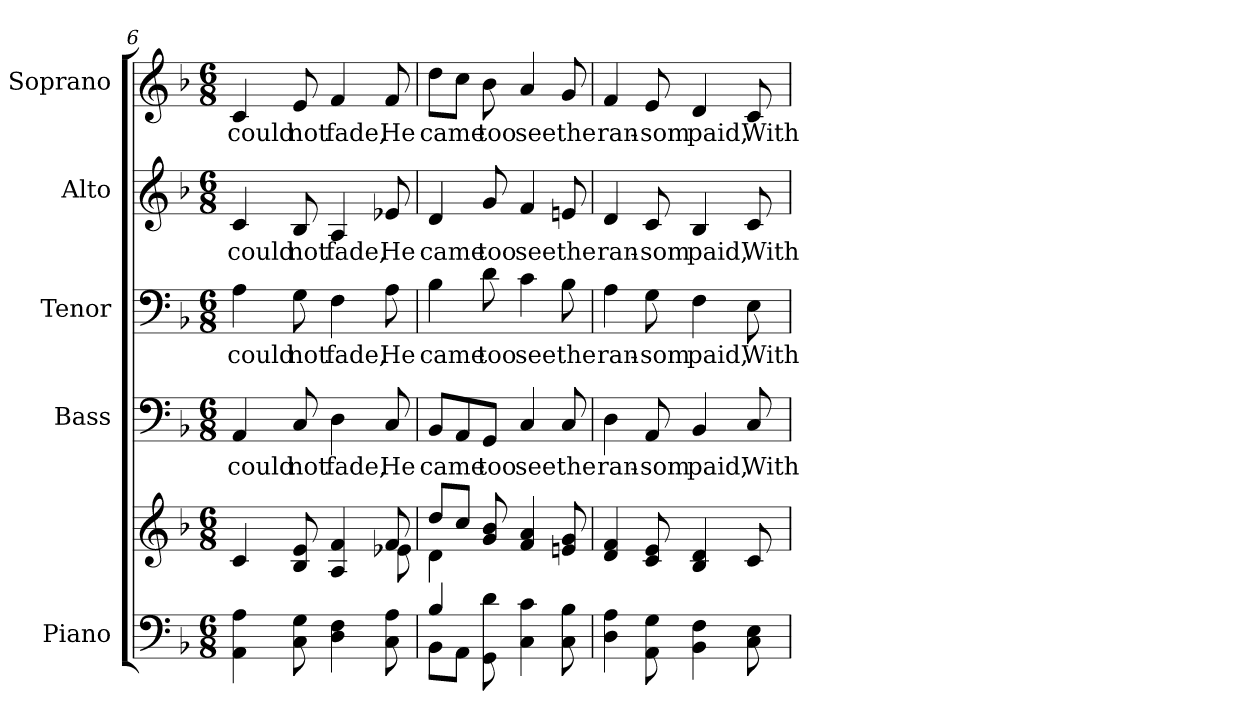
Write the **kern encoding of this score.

**kern	**kern	**kern	**text	**kern	**text	**kern	**text	**kern	**text
*part5	*part5	*part4	*part4	*part3	*part3	*part2	*part2	*part1	*part1
*staff6	*staff5	*staff4	*staff4	*staff3	*staff3	*staff2	*staff2	*staff1	*staff1
*I"Piano	*	*I"Bass	*	*I"Tenor	*	*I"Alto	*	*I"Soprano	*
*I'Pno.	*	*I'B.	*	*I'T.	*	*I'A.	*	*I'S.	*
*clefF4	*clefG2	*clefF4	*	*clefF4	*	*clefG2	*	*clefG2	*
*k[b-]	*k[b-]	*k[b-]	*	*k[b-]	*	*k[b-]	*	*k[b-]	*
*F:	*F:	*F:	*	*F:	*	*F:	*	*F:	*
*M6/8	*M6/8	*M6/8	*	*M6/8	*	*M6/8	*	*M6/8	*
=6	=6	=6	=6	=6	=6	=6	=6	=6	=6
*	*^	*	*	*	*	*	*	*	*
!	!	!	!	!LO:LY:b:color=#000000	!	!	!	!	!	!
!	!	!	!	!	!	!LO:LY:b:color=#000000	!	!	!	!
!	!	!	!	!	!	!	!	!LO:LY:b:color=#000000	!	!
!	!	!	!	!	!	!	!	!	!	!LO:LY:b:color=#000000
4AAi\ 4Ai	4ci/	4.ryy	4AAi/	could	4Ai\	could	4ci/	could	4ci/	could
!	!	!	!	!LO:LY:b:color=#000000	!	!	!	!	!	!
!	!	!	!	!	!	!LO:LY:b:color=#000000	!	!	!	!
!	!	!	!	!	!	!	!	!LO:LY:b:color=#000000	!	!
!	!	!	!	!	!	!	!	!	!	!LO:LY:b:color=#000000
8Ci\ 8Gi	8B-i/ 8ei	.	8Ci/	not	8Gi\	not	8B-i/	not	8ei/	not
!	!	!	!	!LO:LY:b:color=#000000	!	!	!	!	!	!
!	!	!	!	!	!	!LO:LY:b:color=#000000	!	!	!	!
!	!	!	!	!	!	!	!	!LO:LY:b:color=#000000	!	!
!	!	!	!	!	!	!	!	!	!	!LO:LY:b:color=#000000
4Di\ 4Fi	4Ai/ 4fi	8ryy	4Di\	fade,	4Fi\	fade,	4Ai/	fade,	4fi/	fade,
.	.	8ryy	.	.	.	.	.	.	.	.
!	!	!	!	!LO:LY:b:color=#000000	!	!	!	!	!	!
!	!	!	!	!	!	!LO:LY:b:color=#000000	!	!	!	!
!	!	!	!	!	!	!	!	!LO:LY:b:color=#000000	!	!
!	!	!	!	!	!	!	!	!	!	!LO:LY:b:color=#000000
8Ci\ 8Ai	8fi/	8e-Xi\	8Ci/	He	8Ai\	He	8e-Xi/	He	8fi/	He
!!LO:PB:g=z
=7	=7	=7	=7	=7	=7	=7	=7	=7	=7	=7
*^	*	*	*	*	*	*	*	*	*	*
!	!	!	!	!	!LO:LY:b:color=#000000	!	!	!	!	!	!
!	!	!	!	!	!	!	!LO:LY:b:color=#000000	!	!	!	!
!	!	!	!	!	!	!	!	!	!LO:LY:b:color=#000000	!	!
!	!	!	!	!	!	!	!	!	!	!	!LO:LY:b:color=#000000
4B-i/	8BB-i\L	8ddi/L	4di\	8BB-i/L	came	4B-i\	came	4di/	came	8ddi\L	came
.	8AAi\J	8cci/J	.	8AAi/	.	.	.	.	.	8cci\J	.
!	!	!	!	!	!LO:LY:b:color=#000000	!	!	!	!	!	!
!	!	!	!	!	!	!	!LO:LY:b:color=#000000	!	!	!	!
!	!	!	!	!	!	!	!	!	!LO:LY:b:color=#000000	!	!
!	!	!	!	!	!	!	!	!	!	!	!LO:LY:b:color=#000000
8GGi\ 8di	8ryy	8gi/ 8b-i	8ryy	8GGi/J	too	8di\	too	8gi/	too	8b-i\	too
!	!	!	!	!	!LO:LY:b:color=#000000	!	!	!	!	!	!
!	!	!	!	!	!	!	!LO:LY:b:color=#000000	!	!	!	!
!	!	!	!	!	!	!	!	!	!LO:LY:b:color=#000000	!	!
!	!	!	!	!	!	!	!	!	!	!	!LO:LY:b:color=#000000
4Ci\ 4ci	4.ryy	4fi/ 4ai	4.ryy	4Ci/	see	4ci\	see	4fi/	see	4ai/	see
!	!	!	!	!	!LO:LY:b:color=#000000	!	!	!	!	!	!
!	!	!	!	!	!	!	!LO:LY:b:color=#000000	!	!	!	!
!	!	!	!	!	!	!	!	!	!LO:LY:b:color=#000000	!	!
!	!	!	!	!	!	!	!	!	!	!	!LO:LY:b:color=#000000
8Ci\ 8B-i	.	8eni/ 8gi	.	8Ci/	the	8B-i\	the	8eni/	the	8gi/	the
*v	*v	*	*	*	*	*	*	*	*	*	*
*	*v	*v	*	*	*	*	*	*	*	*
=8	=8	=8	=8	=8	=8	=8	=8	=8	=8
!	!	!	!LO:LY:b:color=#000000	!	!	!	!	!	!
!	!	!	!	!	!LO:LY:b:color=#000000	!	!	!	!
!	!	!	!	!	!	!	!LO:LY:b:color=#000000	!	!
!	!	!	!	!	!	!	!	!	!LO:LY:b:color=#000000
4Di\ 4Ai	4di/ 4fi	4Di\	ran-	4Ai\	ran-	4di/	ran-	4fi/	ran-
!	!	!	!LO:LY:b:color=#000000	!	!	!	!	!	!
!	!	!	!	!	!LO:LY:b:color=#000000	!	!	!	!
!	!	!	!	!	!	!	!LO:LY:b:color=#000000	!	!
!	!	!	!	!	!	!	!	!	!LO:LY:b:color=#000000
8AAi\ 8Gi	8ci/ 8ei	8AAi/	-som	8Gi\	-som	8ci/	-som	8ei/	-som
!	!	!	!LO:LY:b:color=#000000	!	!	!	!	!	!
!	!	!	!	!	!LO:LY:b:color=#000000	!	!	!	!
!	!	!	!	!	!	!	!LO:LY:b:color=#000000	!	!
!	!	!	!	!	!	!	!	!	!LO:LY:b:color=#000000
4BB-i\ 4Fi	4B-i/ 4di	4BB-i/	paid,	4Fi\	paid,	4B-i/	paid,	4di/	paid,
!	!	!	!LO:LY:b:color=#000000	!	!	!	!	!	!
!	!	!	!	!	!LO:LY:b:color=#000000	!	!	!	!
!	!	!	!	!	!	!	!LO:LY:b:color=#000000	!	!
!	!	!	!	!	!	!	!	!	!LO:LY:b:color=#000000
8Ci\ 8Ei	8ci/	8Ci/	With	8Ei\	With	8ci/	With	8ci/	With
=	=	=	=	=	=	=	=	=	=
*-	*-	*-	*-	*-	*-	*-	*-	*-	*-
